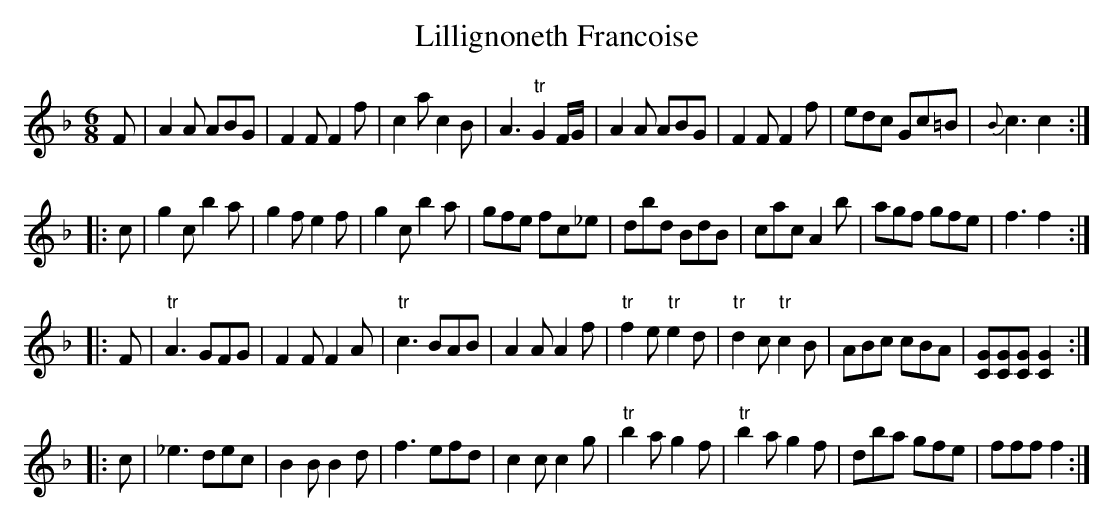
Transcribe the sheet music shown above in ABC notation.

X:1
T:Lillignoneth Francoise
M:6/8
K:F major
F|\
A2A ABG| F2F F2f| c2a c2B| A3 "tr"G2F/G/|\
A2A ABG| F2F F2f| edc Gc=B| {B}c3 c2::
c|\
g2c b2a| g2f e2f| g2c b2a| gfe fc_e|\
dbd BdB| cac A2b| agf gfe| f3 f2::
F|\
"tr"A3 GFG| F2F F2A| "tr"c3 BAB| A2A A2f|\
"tr"f2e "tr"e2d| "tr"d2c "tr"c2B| ABc cBA| [GC][GC][GC] [G2C2]::
c|\
_e3 dec| B2B B2d| f3 efd| c2c c2g|\
"tr"b2a g2f| "tr"b2a g2f| dba gfe| fff f2:|
